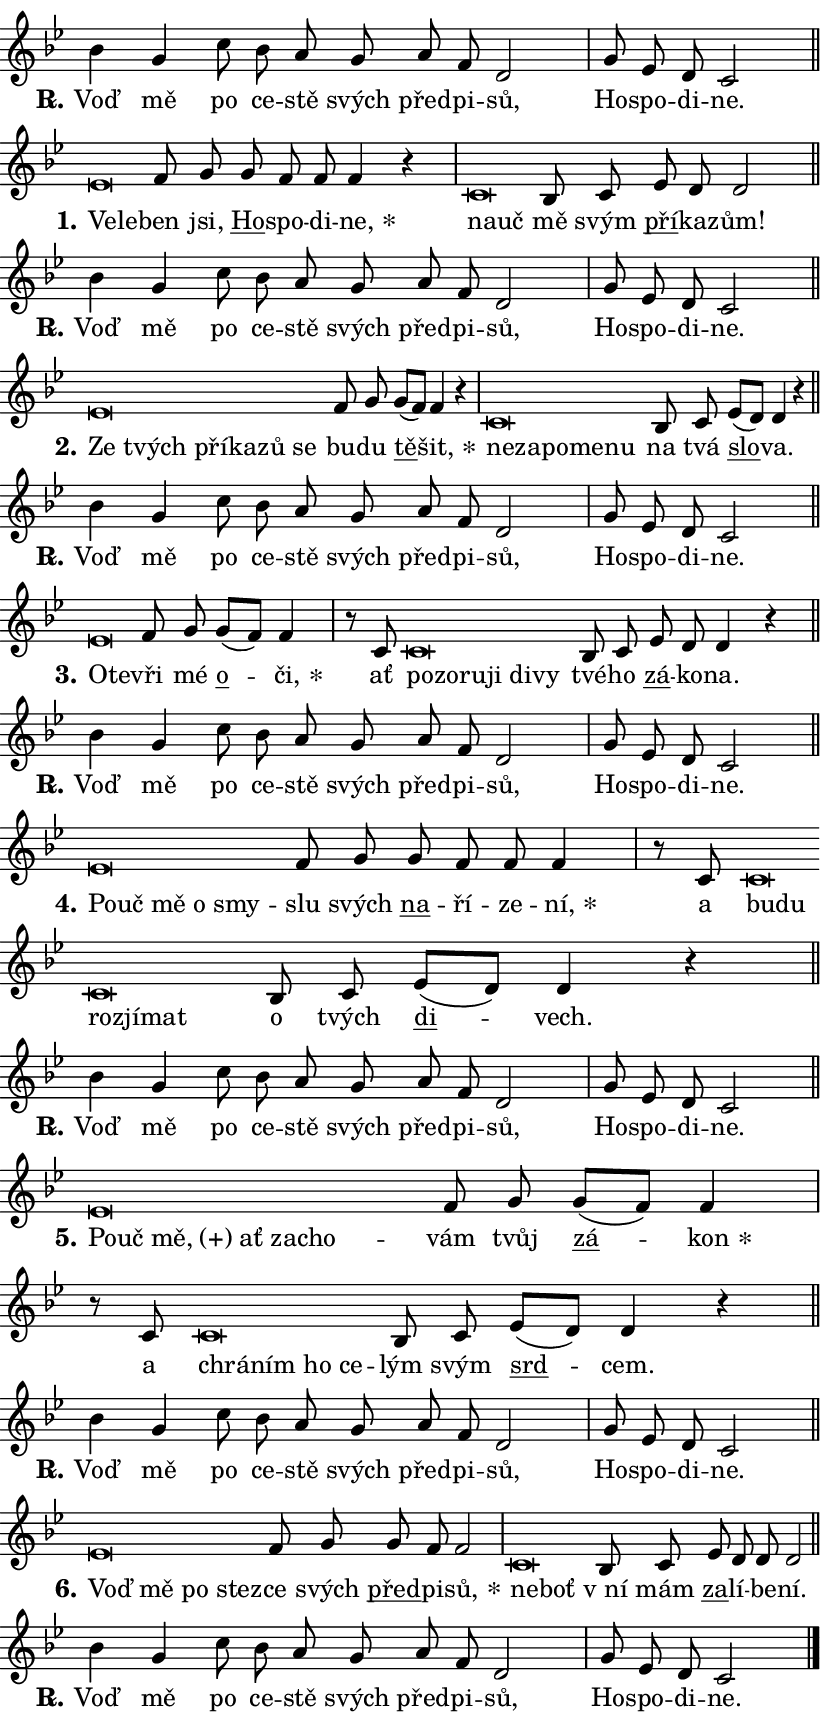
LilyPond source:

\version "2.24.0"
\header { tagline = "" }
\paper {
  indent = 0\cm
  top-margin = 0\cm
  right-margin = 0.13\cm % to fit lyric hyphens
  bottom-margin = 0\cm
  left-margin = 0\cm
  paper-width = 14\cm
  page-breaking = #ly:one-page-breaking
  system-system-spacing.basic-distance = #11
  score-system-spacing.basic-distance = #11
  ragged-last = ##f
}


%% Author: Thomas Morley
%% https://lists.gnu.org/archive/html/lilypond-user/2020-05/msg00002.html
#(define (line-position grob)
"Returns position of @var[grob} in current system:
   @code{'start}, if at first time-step
   @code{'end}, if at last time-step
   @code{'middle} otherwise
"
  (let* ((col (ly:item-get-column grob))
         (ln (ly:grob-object col 'left-neighbor))
         (rn (ly:grob-object col 'right-neighbor))
         (col-to-check-left (if (ly:grob? ln) ln col))
         (col-to-check-right (if (ly:grob? rn) rn col))
         (break-dir-left
           (and
             (ly:grob-property col-to-check-left 'non-musical #f)
             (ly:item-break-dir col-to-check-left)))
         (break-dir-right
           (and
             (ly:grob-property col-to-check-right 'non-musical #f)
             (ly:item-break-dir col-to-check-right))))
        (cond ((eqv? 1 break-dir-left) 'start)
              ((eqv? -1 break-dir-right) 'end)
              (else 'middle))))

#(define (tranparent-at-line-position vctor)
  (lambda (grob)
  "Relying on @code{line-position} select the relevant enry from @var{vctor}.
Used to determine transparency,"
    (case (line-position grob)
      ((end) (not (vector-ref vctor 0)))
      ((middle) (not (vector-ref vctor 1)))
      ((start) (not (vector-ref vctor 2))))))

noteHeadBreakVisibility =
#(define-music-function (break-visibility)(vector?)
"Makes @code{NoteHead}s transparent relying on @var{break-visibility}"
#{
  \override NoteHead.transparent =
    #(tranparent-at-line-position break-visibility)
#})

#(define delete-ledgers-for-transparent-note-heads
  (lambda (grob)
    "Reads whether a @code{NoteHead} is transparent.
If so this @code{NoteHead} is removed from @code{'note-heads} from
@var{grob}, which is supposed to be @code{LedgerLineSpanner}.
As a result ledgers are not printed for this @code{NoteHead}"
    (let* ((nhds-array (ly:grob-object grob 'note-heads))
           (nhds-list
             (if (ly:grob-array? nhds-array)
                 (ly:grob-array->list nhds-array)
                 '()))
           ;; Relies on the transparent-property being done before
           ;; Staff.LedgerLineSpanner.after-line-breaking is executed.
           ;; This is fragile ...
           (to-keep
             (remove
               (lambda (nhd)
                 (ly:grob-property nhd 'transparent #f))
               nhds-list)))
      ;; TODO find a better method to iterate over grob-arrays, similiar
      ;; to filter/remove etc for lists
      ;; For now rebuilt from scratch
      (set! (ly:grob-object grob 'note-heads)  '())
      (for-each
        (lambda (nhd)
          (ly:pointer-group-interface::add-grob grob 'note-heads nhd))
        to-keep))))

squashNotes = {
  \override NoteHead.X-extent = #'(-0.2 . 0.2)
  \override NoteHead.Y-extent = #'(-0.75 . 0)
  \override NoteHead.stencil =
    #(lambda (grob)
       (let ((pos (ly:grob-property grob 'staff-position)))
         (begin
           (if (< pos -7) (display "ERROR: Lower brevis then expected\n") (display ""))
           (if (<= pos -6) ly:text-interface::print ly:note-head::print))))
}
unSquashNotes = {
  \revert NoteHead.X-extent
  \revert NoteHead.Y-extent
  \revert NoteHead.stencil
}

hideNotes = \noteHeadBreakVisibility #begin-of-line-visible
unHideNotes = \noteHeadBreakVisibility #all-visible

% work-around for resetting accidentals
% https://lilypond.org/doc/v2.23/Documentation/notation/displaying-rhythms#unmetered-music
cadenzaMeasure = {
  \cadenzaOff
  \partial 1024 s1024
  \cadenzaOn
}

#(define-markup-command (accent layout props text) (markup?)
  "Underline accented syllable"
  (interpret-markup layout props
    #{\markup \override #'(offset . 4.3) \underline { #text }#}))

responsum = \markup \concat {
  "R" \hspace #-1.05 \path #0.1 #'((moveto 0 0.07) (lineto 0.9 0.8)) \hspace #0.05 "."
}

spaceSize = #0.6828661417322834 % exact space size for TeX Gyre Schola

\layout {
  \context {
    \Staff
    \remove "Time_signature_engraver"
    \override LedgerLineSpanner.after-line-breaking = #delete-ledgers-for-transparent-note-heads
  }
  \context {
    \Lyrics {
      \override LyricSpace.minimum-distance = \spaceSize
      \override LyricText.font-name = #"TeX Gyre Schola"
      \override LyricText.font-size = 1
      \override StanzaNumber.font-name = #"TeX Gyre Schola Bold"
      \override StanzaNumber.font-size = 1
    }
  }
  \context {
    \Score 
    \override NoteHead.text =
      #(lambda (grob) 
        (let ((pos (ly:grob-property grob 'staff-position)))
          #{\markup {
            \combine
              \halign #-0.55 \raise #(if (= pos -6) 0 0.5) \override #'(thickness . 2) \draw-line #'(3.2 . 0)
              \musicglyph "noteheads.sM1"
          }#}))
  }
}

% magnetic-lyrics.ily
%
%   written by
%     Jean Abou Samra <jean@abou-samra.fr>
%     Werner Lemberg <wl@gnu.org>
%
%   adapted by
%     Jiri Hon <jiri.hon@gmail.com>
%
% Version 2022-Apr-15

% https://www.mail-archive.com/lilypond-user@gnu.org/msg149350.html

#(define (Left_hyphen_pointer_engraver context)
   "Collect syllable-hyphen-syllable occurrences in lyrics and store
them in properties.  This engraver only looks to the left.  For
example, if the lyrics input is @code{foo -- bar}, it does the
following.

@itemize @bullet
@item
Set the @code{text} property of the @code{LyricHyphen} grob between
@q{foo} and @q{bar} to @code{foo}.

@item
Set the @code{left-hyphen} property of the @code{LyricText} grob with
text @q{foo} to the @code{LyricHyphen} grob between @q{foo} and
@q{bar}.
@end itemize

Use this auxiliary engraver in combination with the
@code{lyric-@/text::@/apply-@/magnetic-@/offset!} hook."
   (let ((hyphen #f)
         (text #f))
     (make-engraver
      (acknowledgers
       ((lyric-syllable-interface engraver grob source-engraver)
        (set! text grob)))
      (end-acknowledgers
       ((lyric-hyphen-interface engraver grob source-engraver)
        ;(when (not (grob::has-interface grob 'lyric-space-interface))
          (set! hyphen grob)));)
      ((stop-translation-timestep engraver)
       (when (and text hyphen)
         (ly:grob-set-object! text 'left-hyphen hyphen))
       (set! text #f)
       (set! hyphen #f)))))

#(define (lyric-text::apply-magnetic-offset! grob)
   "If the space between two syllables is less than the value in
property @code{LyricText@/.details@/.squash-threshold}, move the right
syllable to the left so that it gets concatenated with the left
syllable.

Use this function as a hook for
@code{LyricText@/.after-@/line-@/breaking} if the
@code{Left_@/hyphen_@/pointer_@/engraver} is active."
   (let ((hyphen (ly:grob-object grob 'left-hyphen #f)))
     (when hyphen
       (let ((left-text (ly:spanner-bound hyphen LEFT)))
         (when (grob::has-interface left-text 'lyric-syllable-interface)
           (let* ((common (ly:grob-common-refpoint grob left-text X))
                  (this-x-ext (ly:grob-extent grob common X))
                  (left-x-ext
                   (begin
                     ;; Trigger magnetism for left-text.
                     (ly:grob-property left-text 'after-line-breaking)
                     (ly:grob-extent left-text common X)))
                  ;; `delta` is the gap width between two syllables.
                  (delta (- (interval-start this-x-ext)
                            (interval-end left-x-ext)))
                  (details (ly:grob-property grob 'details))
                  (threshold (assoc-get 'squash-threshold details 0.2)))
             (when (< delta threshold)
               (let* (;; We have to manipulate the input text so that
                      ;; ligatures crossing syllable boundaries are not
                      ;; disabled.  For languages based on the Latin
                      ;; script this is essentially a beautification.
                      ;; However, for non-Western scripts it can be a
                      ;; necessity.
                      (lt (ly:grob-property left-text 'text))
                      (rt (ly:grob-property grob 'text))
                      (is-space (grob::has-interface hyphen 'lyric-space-interface))
                      (space (if is-space " " ""))
                      (extra-delta (if is-space spaceSize 0))
                      ;; Append new syllable.
                      (ltrt-space (if (and (string? lt) (string? rt))
                                (string-append lt space rt)
                                (make-concat-markup (list lt space rt))))
                      ;; Right-align `ltrt` to the right side.
                      (ltrt-space-markup (grob-interpret-markup
                               grob
                               (make-translate-markup
                                (cons (interval-length this-x-ext) 0)
                                (make-right-align-markup ltrt-space)))))
                 (begin
                   ;; Don't print `left-text`.
                   (ly:grob-set-property! left-text 'stencil #f)
                   ;; Set text and stencil (which holds all collected
                   ;; syllables so far) and shift it to the left.
                   (ly:grob-set-property! grob 'text ltrt-space)
                   (ly:grob-set-property! grob 'stencil ltrt-space-markup)
                   (ly:grob-translate-axis! grob (- (- delta extra-delta)) X))))))))))


#(define (lyric-hyphen::displace-bounds-first grob)
   ;; Make very sure this callback isn't triggered too early.
   (let ((left (ly:spanner-bound grob LEFT))
         (right (ly:spanner-bound grob RIGHT)))
     (ly:grob-property left 'after-line-breaking)
     (ly:grob-property right 'after-line-breaking)
     (ly:lyric-hyphen::print grob)))

squashThreshold = #0.4

\layout {
  \context {
    \Lyrics
    \consists #Left_hyphen_pointer_engraver
    \override LyricText.after-line-breaking =
      #lyric-text::apply-magnetic-offset!
    \override LyricHyphen.stencil = #lyric-hyphen::displace-bounds-first
    \override LyricText.details.squash-threshold = \squashThreshold
    \override LyricHyphen.minimum-distance = 0
    \override LyricHyphen.minimum-length = \squashThreshold
  }
}

squashText = \override LyricText.details.squash-threshold = 9999
unSquashText = \override LyricText.details.squash-threshold = \squashThreshold

leftText = \override LyricText.self-alignment-X = #LEFT
unLeftText = \revert LyricText.self-alignment-X

starOffset = #(lambda (grob) 
                (let ((x_offset (ly:self-alignment-interface::aligned-on-x-parent grob)))
                  (if (= x_offset 0) 0 (+ x_offset 1.2))))

star = #(define-music-function (syllable)(string?)
"Append star separator at the end of a syllable"
#{
  \once \override LyricText.X-offset = #starOffset
  \lyricmode { \markup {
    #syllable
    \override #'((font-name . "TeX Gyre Schola Bold")) \hspace #0.2 \lower #0.65 \larger "*"
  } }
#})

starAccent = #(define-music-function (syllable)(string?)
"Append star separator at the end of a syllable and make accent"
#{
  \once \override LyricText.X-offset = #starOffset
  \lyricmode { \markup {
    \accent #syllable
    \override #'((font-name . "TeX Gyre Schola Bold")) \hspace #0.2 \lower #0.65 \larger "*"
  } }
#})

breath = #(define-music-function (syllable)(string?)
"Append breathing indicator at the end of a syllable"
#{
  \lyricmode { \markup { #syllable "+" } }
#})

optionalBreath = #(define-music-function (syllable)(string?)
"Append optional breathing indicator at the end of a syllable"
#{
  \lyricmode { \markup { #syllable "(+)" } }
#})


\score {
    <<
        \new Voice = "melody" { \cadenzaOn \key bes \major \relative { bes'4 g c8 bes a \bar "" g a f d2 \cadenzaMeasure \bar "|" g8 es d c2 \cadenzaMeasure \bar "||" \break } }
        \new Lyrics \lyricsto "melody" { \lyricmode { \set stanza = \responsum
Voď mě po ce -- stě svých před -- pi -- sů, Ho -- spo -- di -- ne. } }
    >>
    \layout {}
}

\score {
    <<
        \new Voice = "melody" { \cadenzaOn \key bes \major \relative { \squashNotes es'\breve*1/16 \hideNotes \breve*1/16 \bar "" \unHideNotes \unSquashNotes f8 g \bar "" g f f f4 r \cadenzaMeasure \bar "|" \squashNotes c\breve*1/16 \hideNotes \breve*1/16 \bar "" \unHideNotes \unSquashNotes bes8 c \bar "" es d d2 \cadenzaMeasure \bar "||" \break } }
        \new Lyrics \lyricsto "melody" { \lyricmode { \set stanza = "1."
\leftText Ve -- \squashText le -- \unLeftText \unSquashText ben jsi, \markup \accent Ho -- spo -- di -- \star ne, \leftText na -- \squashText uč \unLeftText \unSquashText mě svým \markup \accent pří -- ka -- zům! } }
    >>
    \layout {}
}

\score {
    <<
        \new Voice = "melody" { \cadenzaOn \key bes \major \relative { bes'4 g c8 bes a \bar "" g a f d2 \cadenzaMeasure \bar "|" g8 es d c2 \cadenzaMeasure \bar "||" \break } }
        \new Lyrics \lyricsto "melody" { \lyricmode { \set stanza = \responsum
Voď mě po ce -- stě svých před -- pi -- sů, Ho -- spo -- di -- ne. } }
    >>
    \layout {}
}

\score {
    <<
        \new Voice = "melody" { \cadenzaOn \key bes \major \relative { \squashNotes es'\breve*1/16 \hideNotes \breve*1/16 \bar "" \breve*1/16 \bar "" \breve*1/16 \bar "" \breve*1/16 \breve*1/16 \bar "" \unHideNotes \unSquashNotes f8 g \bar "" g[( f)] f4 r \cadenzaMeasure \bar "|" \squashNotes c\breve*1/16 \hideNotes \breve*1/16 \bar "" \breve*1/16 \bar "" \breve*1/16 \breve*1/16 \bar "" \unHideNotes \unSquashNotes bes8 c \bar "" es[( d)] d4 r \cadenzaMeasure \bar "||" \break } }
        \new Lyrics \lyricsto "melody" { \lyricmode { \set stanza = "2."
\leftText Ze \squashText tvých pří -- ka -- zů se \unLeftText \unSquashText bu -- du \markup \accent tě -- \star šit, \leftText ne -- \squashText za -- po -- me -- nu \unLeftText \unSquashText na tvá \markup \accent slo -- va. } }
    >>
    \layout {}
}

\score {
    <<
        \new Voice = "melody" { \cadenzaOn \key bes \major \relative { bes'4 g c8 bes a \bar "" g a f d2 \cadenzaMeasure \bar "|" g8 es d c2 \cadenzaMeasure \bar "||" \break } }
        \new Lyrics \lyricsto "melody" { \lyricmode { \set stanza = \responsum
Voď mě po ce -- stě svých před -- pi -- sů, Ho -- spo -- di -- ne. } }
    >>
    \layout {}
}

\score {
    <<
        \new Voice = "melody" { \cadenzaOn \key bes \major \relative { \squashNotes es'\breve*1/16 \hideNotes \breve*1/16 \bar "" \unHideNotes \unSquashNotes f8 g \bar "" g[( f)] f4 \cadenzaMeasure \bar "|" r8 c8 \squashNotes c\breve*1/16 \hideNotes \breve*1/16 \bar "" \breve*1/16 \bar "" \breve*1/16 \bar "" \breve*1/16 \breve*1/16 \bar "" \unHideNotes \unSquashNotes bes8 c \bar "" es d d4 r \cadenzaMeasure \bar "||" \break } }
        \new Lyrics \lyricsto "melody" { \lyricmode { \set stanza = "3."
\leftText O -- \squashText te -- \unLeftText \unSquashText vři mé \markup \accent o -- \star či, ať \leftText po -- \squashText zo -- ru -- ji di -- vy \unLeftText \unSquashText tvé -- ho \markup \accent zá -- ko -- na. } }
    >>
    \layout {}
}

\score {
    <<
        \new Voice = "melody" { \cadenzaOn \key bes \major \relative { bes'4 g c8 bes a \bar "" g a f d2 \cadenzaMeasure \bar "|" g8 es d c2 \cadenzaMeasure \bar "||" \break } }
        \new Lyrics \lyricsto "melody" { \lyricmode { \set stanza = \responsum
Voď mě po ce -- stě svých před -- pi -- sů, Ho -- spo -- di -- ne. } }
    >>
    \layout {}
}

\score {
    <<
        \new Voice = "melody" { \cadenzaOn \key bes \major \relative { \squashNotes es'\breve*1/16 \hideNotes \breve*1/16 \bar "" \breve*1/16 \bar "" \breve*1/16 \breve*1/16 \bar "" \unHideNotes \unSquashNotes f8 g \bar "" g f f f4 \cadenzaMeasure \bar "|" r8 c8 \squashNotes c\breve*1/16 \hideNotes \breve*1/16 \bar "" \breve*1/16 \bar "" \breve*1/16 \breve*1/16 \bar "" \unHideNotes \unSquashNotes bes8 c \bar "" es[( d)] d4 r \cadenzaMeasure \bar "||" \break } }
        \new Lyrics \lyricsto "melody" { \lyricmode { \set stanza = "4."
\leftText Po -- \squashText uč mě o smy -- \unLeftText \unSquashText slu svých \markup \accent na -- ří -- ze -- \star ní, a \leftText bu -- \squashText du roz -- jí -- mat \unLeftText \unSquashText o tvých \markup \accent di -- vech. } }
    >>
    \layout {}
}

\score {
    <<
        \new Voice = "melody" { \cadenzaOn \key bes \major \relative { bes'4 g c8 bes a \bar "" g a f d2 \cadenzaMeasure \bar "|" g8 es d c2 \cadenzaMeasure \bar "||" \break } }
        \new Lyrics \lyricsto "melody" { \lyricmode { \set stanza = \responsum
Voď mě po ce -- stě svých před -- pi -- sů, Ho -- spo -- di -- ne. } }
    >>
    \layout {}
}

\score {
    <<
        \new Voice = "melody" { \cadenzaOn \key bes \major \relative { \squashNotes es'\breve*1/16 \hideNotes \breve*1/16 \bar "" \breve*1/16 \bar "" \breve*1/16 \bar "" \breve*1/16 \breve*1/16 \bar "" \unHideNotes \unSquashNotes f8 g \bar "" g[( f)] f4 \cadenzaMeasure \bar "|" r8 c8 \squashNotes c\breve*1/16 \hideNotes \breve*1/16 \bar "" \breve*1/16 \breve*1/16 \bar "" \unHideNotes \unSquashNotes bes8 c \bar "" es[( d)] d4 r \cadenzaMeasure \bar "||" \break } }
        \new Lyrics \lyricsto "melody" { \lyricmode { \set stanza = "5."
\leftText Po -- \squashText uč \optionalBreath mě, ať za -- cho -- \unLeftText \unSquashText vám tvůj \markup \accent zá -- \star kon a \leftText chrá -- \squashText ním ho ce -- \unLeftText \unSquashText lým svým \markup \accent srd -- cem. } }
    >>
    \layout {}
}

\score {
    <<
        \new Voice = "melody" { \cadenzaOn \key bes \major \relative { bes'4 g c8 bes a \bar "" g a f d2 \cadenzaMeasure \bar "|" g8 es d c2 \cadenzaMeasure \bar "||" \break } }
        \new Lyrics \lyricsto "melody" { \lyricmode { \set stanza = \responsum
Voď mě po ce -- stě svých před -- pi -- sů, Ho -- spo -- di -- ne. } }
    >>
    \layout {}
}

\score {
    <<
        \new Voice = "melody" { \cadenzaOn \key bes \major \relative { \squashNotes es'\breve*1/16 \hideNotes \breve*1/16 \bar "" \breve*1/16 \breve*1/16 \bar "" \unHideNotes \unSquashNotes f8 g \bar "" g f f2 \cadenzaMeasure \bar "|" \squashNotes c\breve*1/16 \hideNotes \breve*1/16 \bar "" \unHideNotes \unSquashNotes bes8 c \bar "" es d d d2 \cadenzaMeasure \bar "||" \break } }
        \new Lyrics \lyricsto "melody" { \lyricmode { \set stanza = "6."
\leftText Voď \squashText mě po stez -- \unLeftText \unSquashText ce svých \markup \accent před -- pi -- \star sů, \leftText ne -- \squashText boť \unLeftText \unSquashText "v ní" mám \markup \accent za -- lí -- be -- ní. } }
    >>
    \layout {}
}

\score {
    <<
        \new Voice = "melody" { \cadenzaOn \key bes \major \relative { bes'4 g c8 bes a \bar "" g a f d2 \cadenzaMeasure \bar "|" g8 es d c2 \cadenzaMeasure \bar "||" \break } \bar "|." }
        \new Lyrics \lyricsto "melody" { \lyricmode { \set stanza = \responsum
Voď mě po ce -- stě svých před -- pi -- sů, Ho -- spo -- di -- ne. } }
    >>
    \layout {}
}
